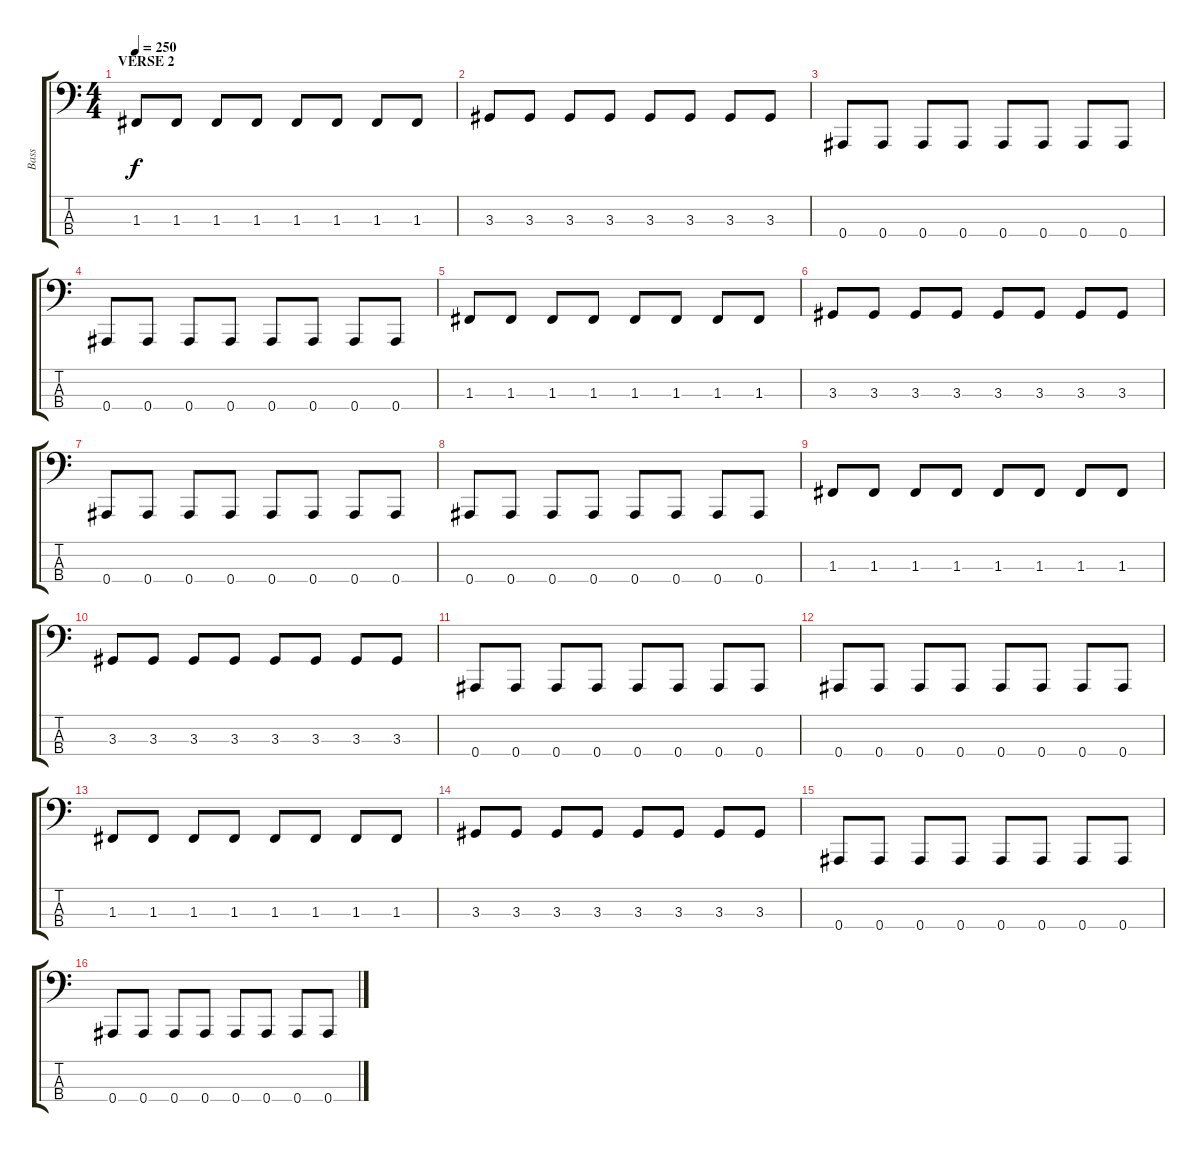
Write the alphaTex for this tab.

\track ("Bass" "Bass") {instrument electricbassfinger}
\staff {score tabs}
\tuning (Eb2 Bb1 F1 Bb0) {hide}
\ts (4 4)
\section ("" "VERSE 2")
\tempo 250
\clef f4
\ks c
1.3.8{dy f} 1.3.8 1.3.8 1.3.8 1.3.8 1.3.8 1.3.8 1.3.8 |
3.3.8 3.3.8 3.3.8 3.3.8 3.3.8 3.3.8 3.3.8 3.3.8 |
0.4.8 0.4.8 0.4.8 0.4.8 0.4.8 0.4.8 0.4.8 0.4.8 |
0.4.8 0.4.8 0.4.8 0.4.8 0.4.8 0.4.8 0.4.8 0.4.8 |
1.3.8 1.3.8 1.3.8 1.3.8 1.3.8 1.3.8 1.3.8 1.3.8 |
3.3.8 3.3.8 3.3.8 3.3.8 3.3.8 3.3.8 3.3.8 3.3.8 |
0.4.8 0.4.8 0.4.8 0.4.8 0.4.8 0.4.8 0.4.8 0.4.8 |
0.4.8 0.4.8 0.4.8 0.4.8 0.4.8 0.4.8 0.4.8 0.4.8 |
1.3.8 1.3.8 1.3.8 1.3.8 1.3.8 1.3.8 1.3.8 1.3.8 |
3.3.8 3.3.8 3.3.8 3.3.8 3.3.8 3.3.8 3.3.8 3.3.8 |
0.4.8 0.4.8 0.4.8 0.4.8 0.4.8 0.4.8 0.4.8 0.4.8 |
0.4.8 0.4.8 0.4.8 0.4.8 0.4.8 0.4.8 0.4.8 0.4.8 |
1.3.8 1.3.8 1.3.8 1.3.8 1.3.8 1.3.8 1.3.8 1.3.8 |
3.3.8 3.3.8 3.3.8 3.3.8 3.3.8 3.3.8 3.3.8 3.3.8 |
0.4.8 0.4.8 0.4.8 0.4.8 0.4.8 0.4.8 0.4.8 0.4.8 |
0.4.8 0.4.8 0.4.8 0.4.8 0.4.8 0.4.8 0.4.8 0.4.8
